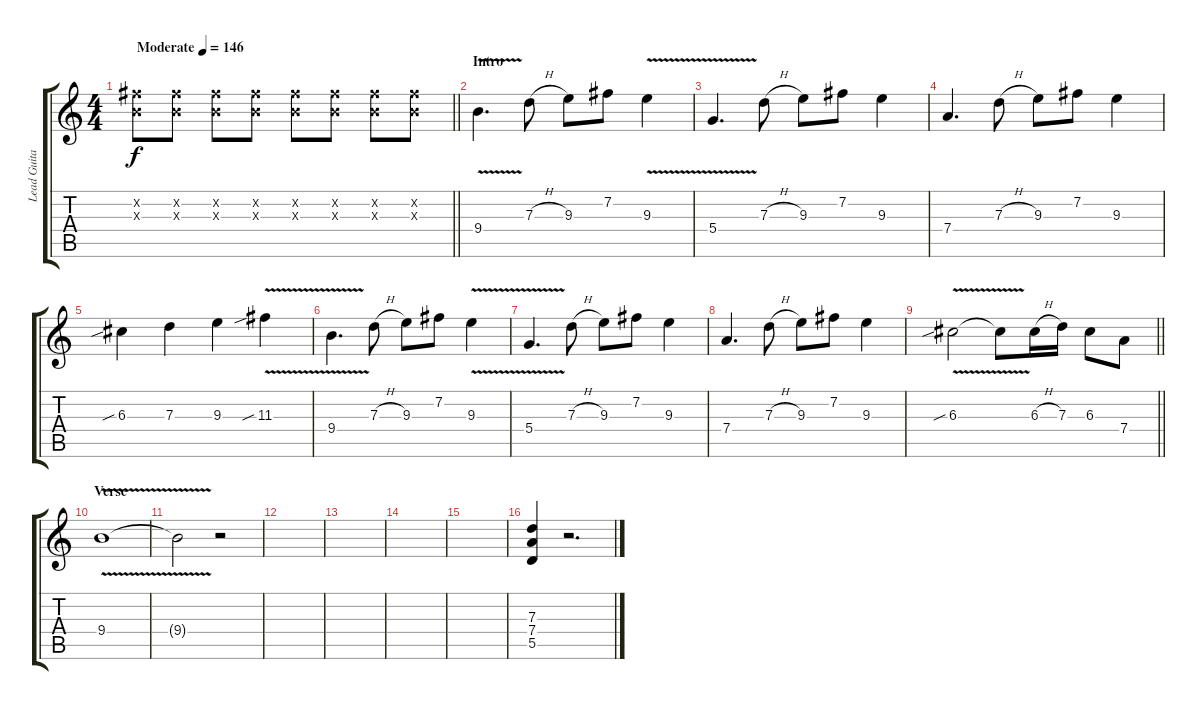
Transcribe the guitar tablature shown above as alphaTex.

\track ("Lead Guitar I" "Lead Guita") {instrument overdrivenguitar}
\staff {score tabs}
\tuning (E4 B3 G3 D3 A2 E2) {hide}
\ts (4 4)
\tempo (146 "Moderate")
\clef g2
\barLineRight lightlight
\ks c
(7.2{x} 4.3{x}).8{dy f instrument overdrivenguitar} (7.2{x} 4.3{x}).8 (7.2{x} 4.3{x}).8 (7.2{x} 4.3{x}).8 (7.2{x} 4.3{x}).8 (7.2{x} 4.3{x}).8 (7.2{x} 4.3{x}).8 (7.2{x} 4.3{x}).8 |
\section ("" "Intro")
9.4{v}.4{d} 7.3{h}.8 9.3.8 7.2.8 9.3{v}.4 |
5.4{v}.4{d} 7.3{h}.8 9.3.8 7.2.8 9.3.4 |
7.4.4{d} 7.3{h}.8 9.3.8 7.2.8 9.3.4 |
6.3{sib}.4 7.3.4 9.3.4 11.3{v sib}.4 |
9.4{v}.4{d} 7.3{h}.8 9.3.8 7.2.8 9.3{v}.4 |
5.4{v}.4{d} 7.3{h}.8 9.3.8 7.2.8 9.3.4 |
7.4.4{d} 7.3{h}.8 9.3.8 7.2.8 9.3.4 |
\barLineRight lightlight
6.3{v sib}.2 6.3{t}.8 6.3{h}.16 7.3.16 6.3.8 7.4.8 |
\section ("" "Verse")
9.4{v}.1 |
9.4{t}.2 r.2 |
|
|
|
|
(7.3 7.4 5.5).4 r.2{d}
